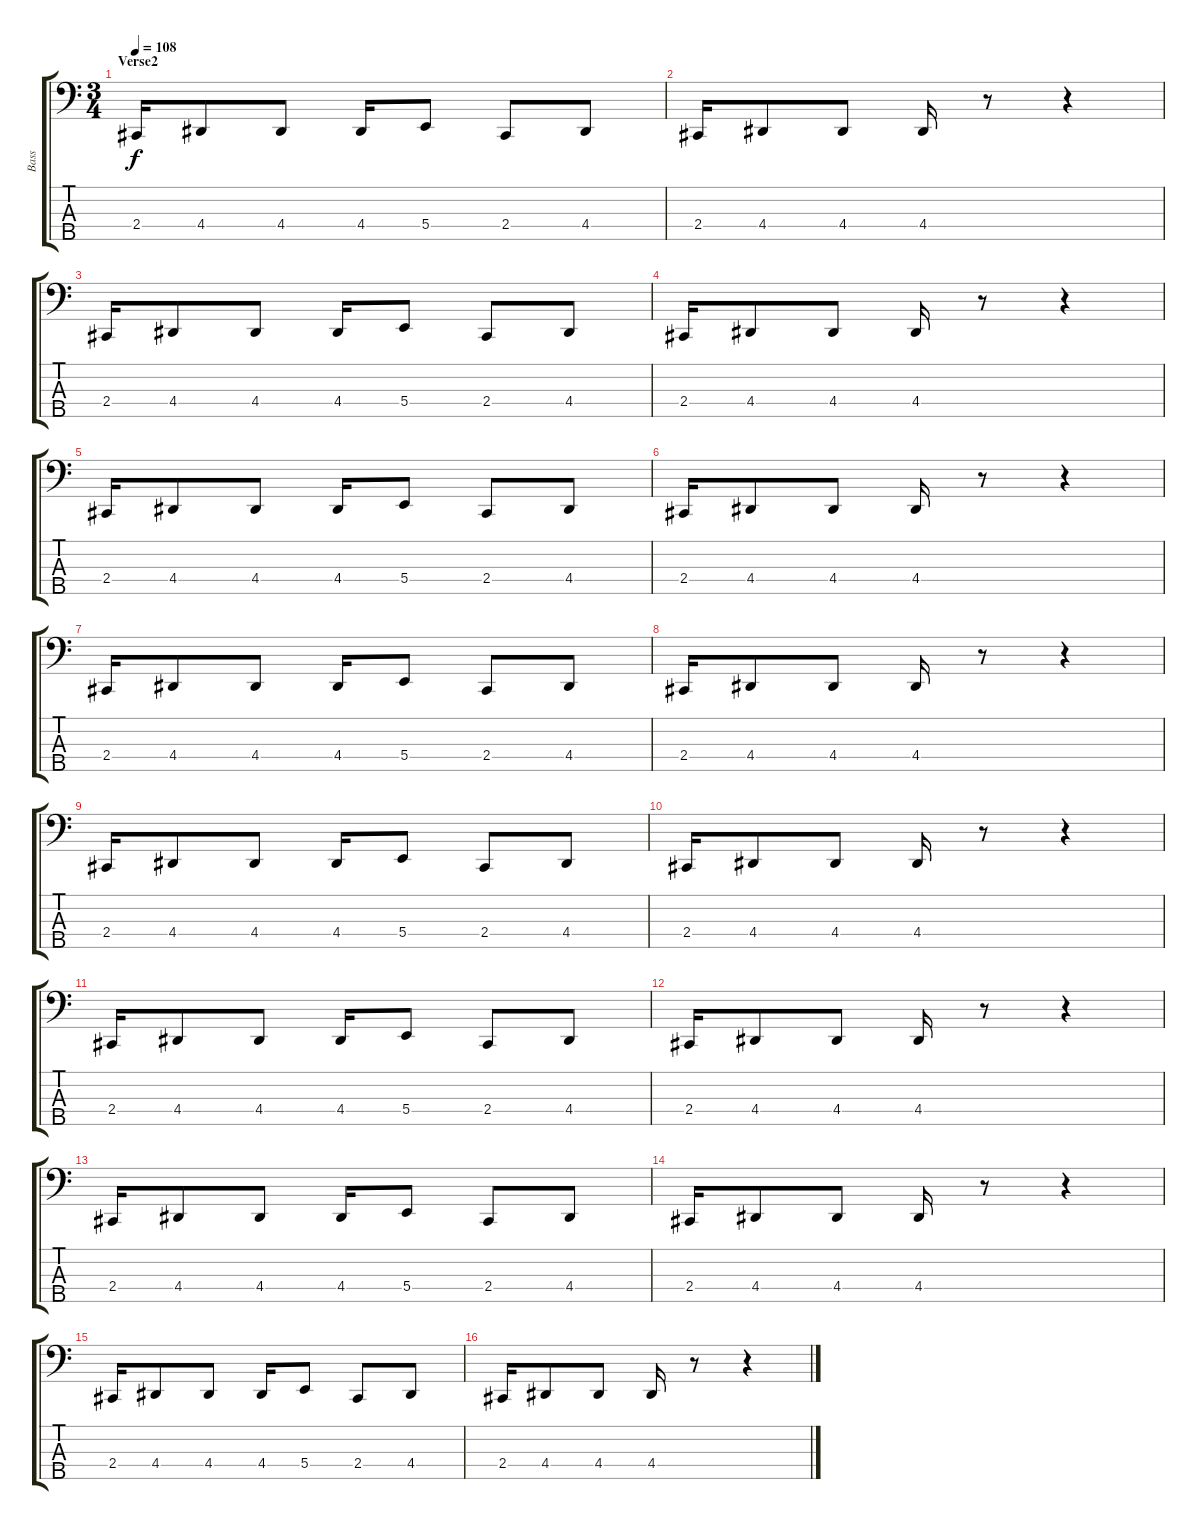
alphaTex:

\track ("Bass" "Bass") {instrument electricbassfinger}
\staff {score tabs}
\tuning (E2 B1 Gb1 B0 Bb0) {hide}
\ts (3 4)
\section ("" "Verse2")
\tempo 108
\clef f4
\ks c
2.4.16{dy f} 4.4.8 4.4.8 4.4.16 5.4.8 2.4.8 4.4.8 |
2.4.16 4.4.8 4.4.8 4.4.16 r.8 r.4 |
2.4.16 4.4.8 4.4.8 4.4.16 5.4.8 2.4.8 4.4.8 |
2.4.16 4.4.8 4.4.8 4.4.16 r.8 r.4 |
2.4.16 4.4.8 4.4.8 4.4.16 5.4.8 2.4.8 4.4.8 |
2.4.16 4.4.8 4.4.8 4.4.16 r.8 r.4 |
2.4.16 4.4.8 4.4.8 4.4.16 5.4.8 2.4.8 4.4.8 |
2.4.16 4.4.8 4.4.8 4.4.16 r.8 r.4 |
2.4.16 4.4.8 4.4.8 4.4.16 5.4.8 2.4.8 4.4.8 |
2.4.16 4.4.8 4.4.8 4.4.16 r.8 r.4 |
2.4.16 4.4.8 4.4.8 4.4.16 5.4.8 2.4.8 4.4.8 |
2.4.16 4.4.8 4.4.8 4.4.16 r.8 r.4 |
2.4.16 4.4.8 4.4.8 4.4.16 5.4.8 2.4.8 4.4.8 |
2.4.16 4.4.8 4.4.8 4.4.16 r.8 r.4 |
2.4.16 4.4.8 4.4.8 4.4.16 5.4.8 2.4.8 4.4.8 |
2.4.16 4.4.8 4.4.8 4.4.16 r.8 r.4
